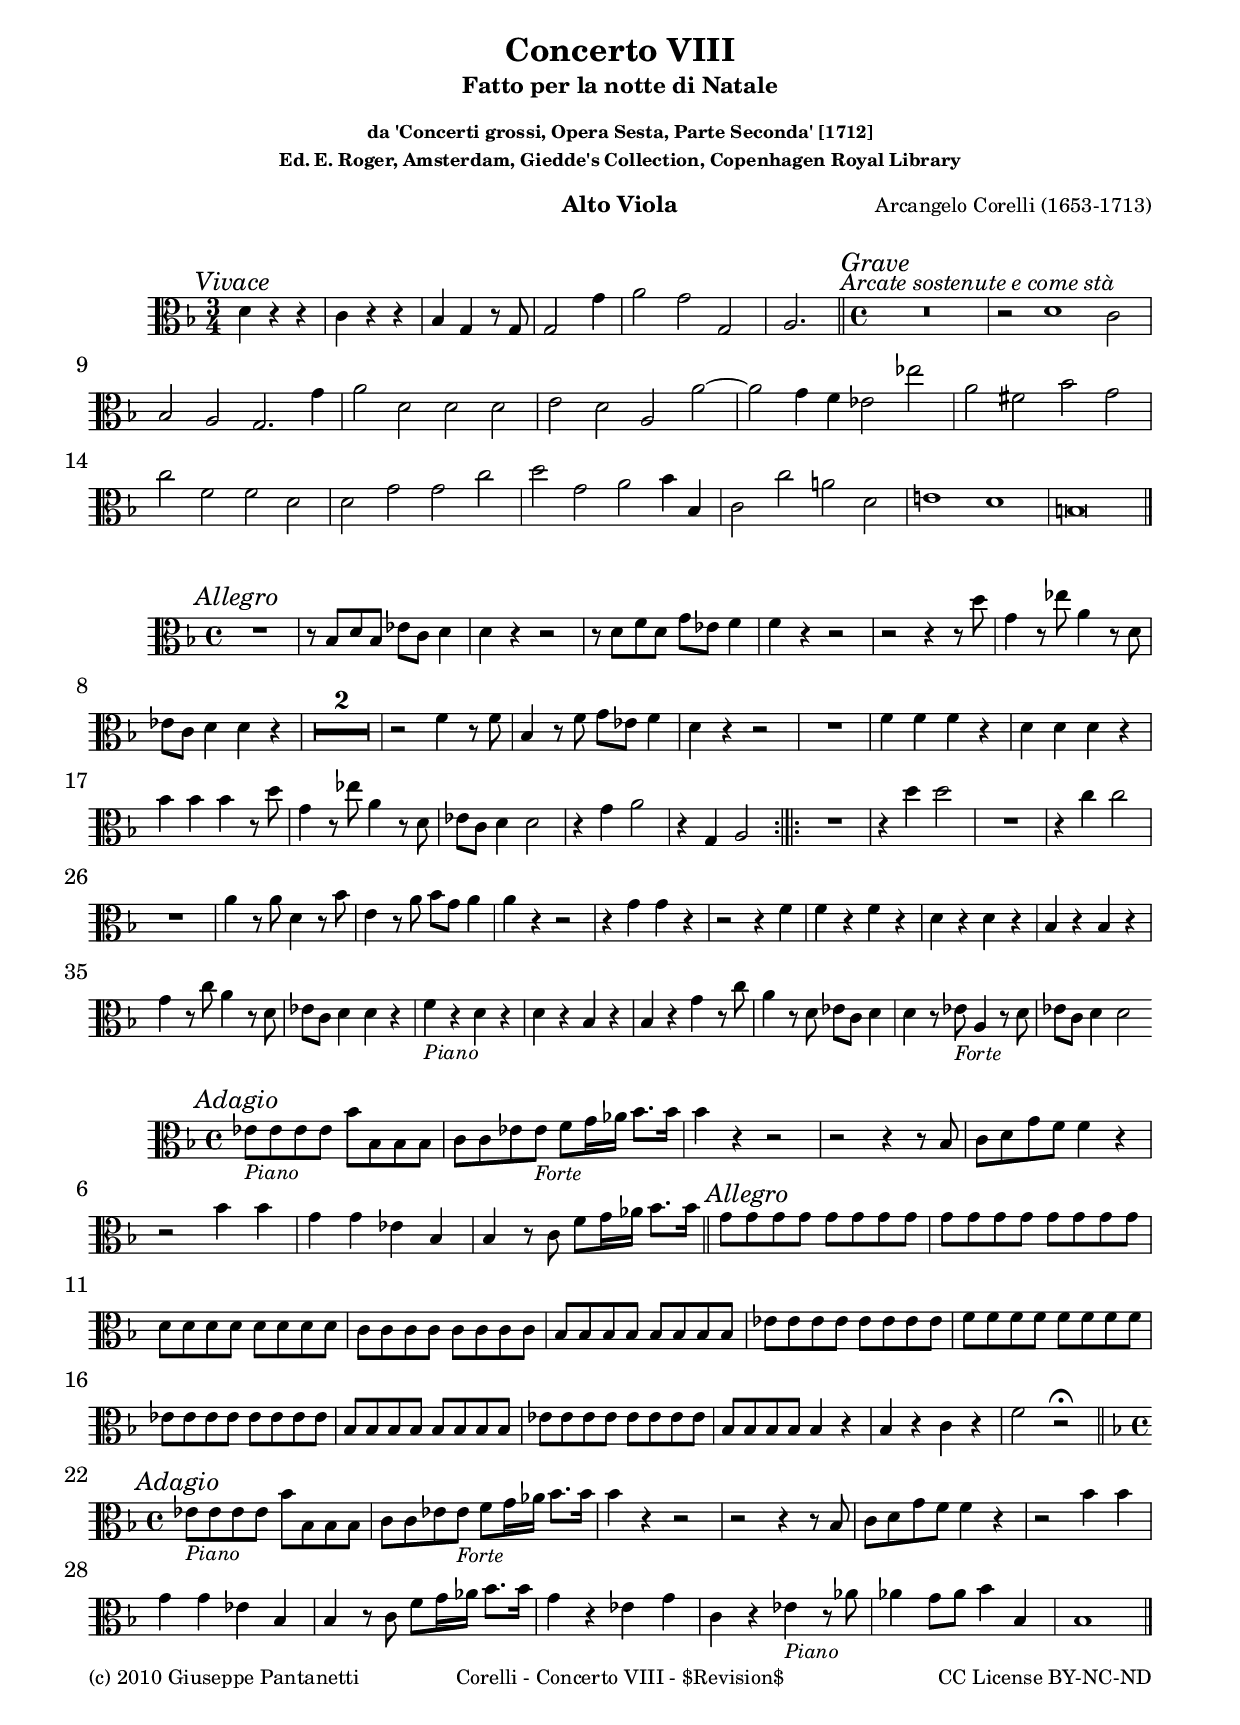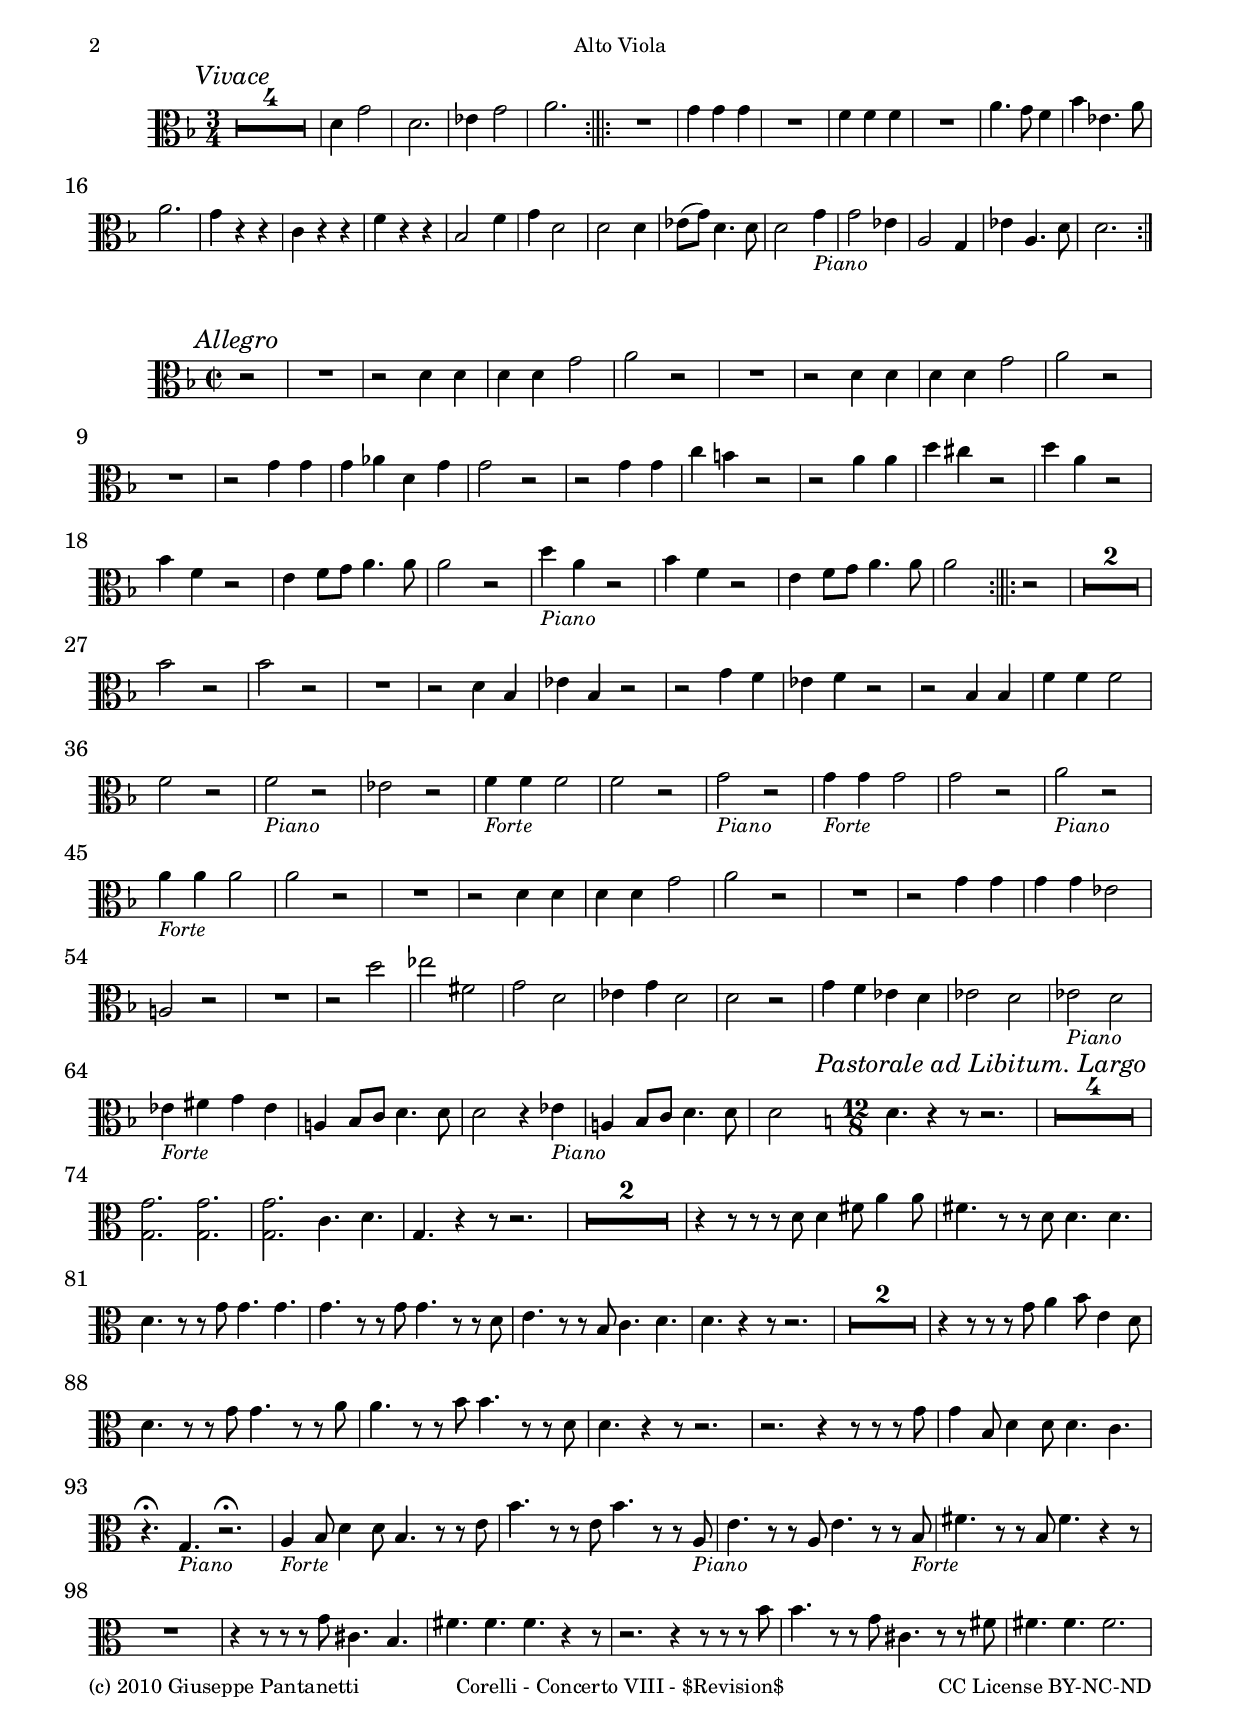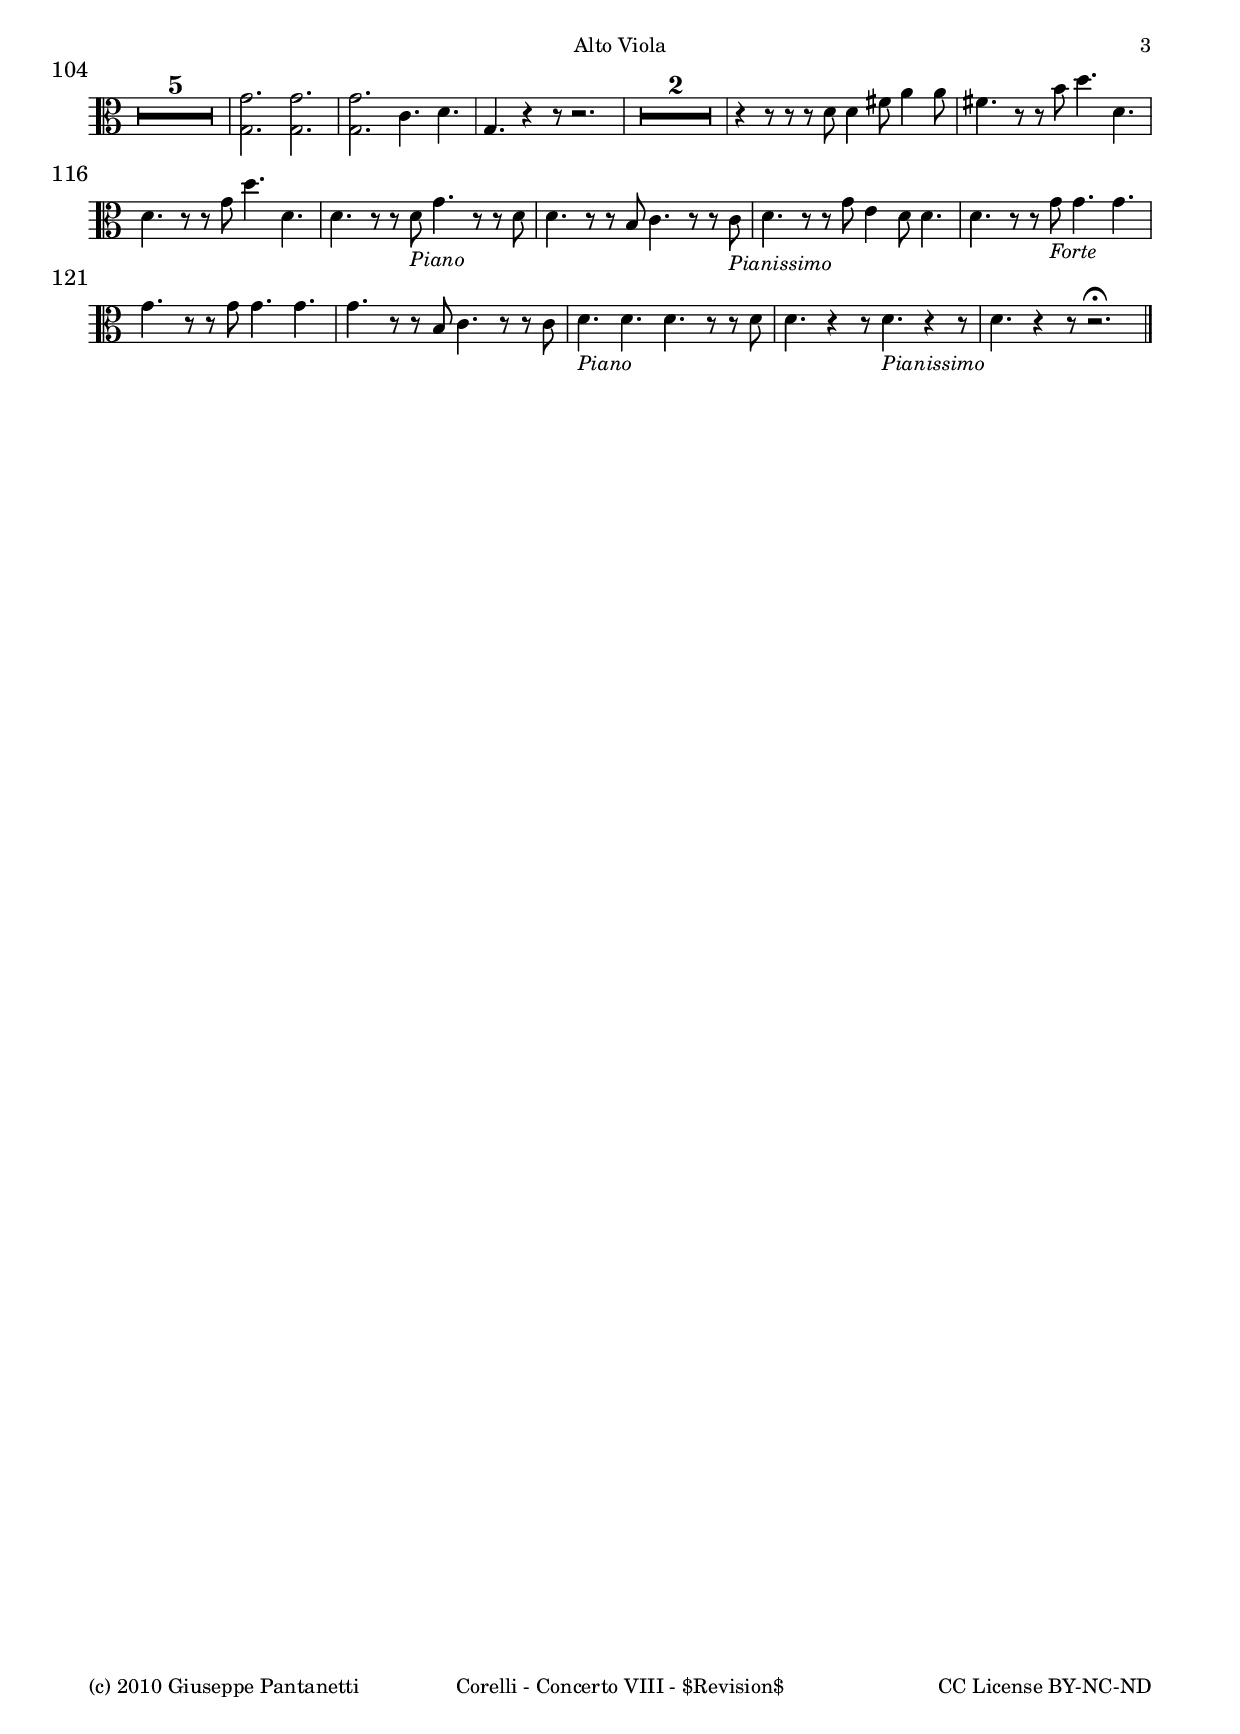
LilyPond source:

\include "corelli_viii_header.ly"
\include "corelli_viii_utilities.ly"
%#(set-global-staff-size 16.8)
#(set-global-staff-size 17.6)
%#(set-global-staff-size 17)

\paper  {
	auto-first-page-number = ##t
  # (define page-breaking ly:page-turn-breaking)
}

\layout {
	\context { \Score skipBars = ##t }
}

vlavivace = \relative c' { 
	\global
	\time 3/4
	\key d \minor
	\clef alto

	d4 r r |
	c r r |
	bes g r8 g |
	g2 g'4 |
	\set Score.measureLength = #(ly:make-moment 6 4)
	a2 g g, |
	\set Score.measureLength = #(ly:make-moment 3 4)
	a2. |
}

vlagrave = \relative c' { 
	\global
	\clef alto
	\time 4/4
	\set Score.measureLength = #(ly:make-moment 4 2)

	R\breve |
	r2 d1 c2 |
	bes a g2. g'4|
	a2 d, d d |
	e d a a'~ |
	a g4 f ees2 ees' |
	
	a, fis bes g | 
	c f, f d |
	d g g c |
	d g, a bes4 bes, |
	c2 c' a! d, |
	e!1 d |
	b\breve | \bar "|."
}

vlaallegro = \relative c' { 
	\global
	\clef alto
	\key d \minor
	\time 4/4
	\set Score.measureLength = #(ly:make-moment 4 4)
	
	R1 |
	r8 bes d bes ees c d4 |
	d r r2 |
	r8 d f d g ees f4 |
	f r r2 |
	r2 r4 r8 d' |
	g,4 r8 ees'8 a,4 r8 d, |
	ees c d4 d r4 |
	R1*2 |
	r2 f4 r8 f|
	bes,4 r8 f' g ees f4 |
	d r r2 |
	R1 |
	f4 f f r |
	d d d r |
	bes' bes bes r8 d |
	g,4 r8 ees' a,4 r8 d, |
	ees c d4 d2 |
	r4 g4 a2 |
	r4 g,4 a2 | \bar ":|.|:"

	R1 |
	r4 d'4 d2 |
	R1 |
	r4 c4 c2 |
	R1 |
	a4 r8 a d,4 r8 bes' |
	e,4 r8 a bes g a4 |

	a4 r r2 |
	r4 g g r |
	r2 r4 f |
	f r f r |	
	d r d r |
	bes r bes r |
	g' r8 c a4 r8 d, |
	ees c d4 d r4 |
	f_\piano r d r |

	d r bes r |
	bes r g' r8 c |
	a4 r8 d, ees c d4 |
	d r8 ees_\forte a,4 r8 d |
	ees c d4 d2 | \bar ":|"
}

vlaadagio = \relative c' { 
	\global
	\clef alto
	\key d \minor
	\time 4/4

	ees8_\piano ees ees ees bes' bes, bes bes |
	c c ees ees_\forte f g16 aes bes8. bes16 |
	bes4 r r2 |
	r r4 r8 bes,8 |
	c d g f f4 r |
	r2 bes4 bes |
	g g ees bes |
	bes r8 c f g16 aes bes8. bes16 |
}

vlaallegroII = \relative c' { 
	\global
	\clef alto

	\repeat unfold 16 {g'8} |
	\repeat unfold 8{d8} |
	\repeat unfold 8 {c8} |
	\repeat unfold 8 {bes8} |

	\repeat unfold 8 {ees8} |
	\repeat unfold 8 {f8} |
	\repeat unfold 8 {ees8} |
	\repeat unfold 8 {bes8} |
	\repeat unfold 8 {ees8} |
	\repeat unfold 4 {bes8} bes4 r |
	bes r c r |
	f2 r\fermata |
}

vlaadagioII = \relative c' {
	\vlaadagio 
	g'4 r ees g |
	c, r ees_\piano r8 aes |
	aes4 g8 aes bes4 bes, |
	bes1 | \bar "|."
}

vlavivaceII = \relative c' { 
	\global
	\clef alto
	\key d \minor
	\time 3/4

	R2.*4 |
	d4 g2 |
	d2. |

	ees4 g2 |
	a2. | \bar ":|.|:"
	R2. |
	g4 g g |
	R2. |
	f4 f f |
	R2. |
	a4. g8 f4 |
	bes4 ees,4. a8 |
	a2. |
	g4 r r|
	c,4 r r |
	f r r |
	bes,2 f'4|
	g d2 |
	d2 d4|
	ees8( g) d4. d8 |
	d2 g4_\piano|
	g2 ees4|
	a,2 g4 |
	ees'4 a,4. d8 |
	d2. | \bar ":|.|:"
}

vlaallegroIII = \relative c' {
	\global
	\clef alto
	\key d \minor
	\time 2/2

	\partial 4*2 \repeat unfold 2 { r2 |
	R1 |
	r2 d4 d |
	d d g2 |
	a2 } r2 |
	R1 |
	r2 g4 g |
	g aes d, g |
	g2 r2 |
	r2 g4 g |
	c b r2 |
	r2 a4 a |
	d cis 
	<<{\repeat unfold 2 {r2 | d4 a r2 | bes4 f r2 | e4 f8 g a4. a8 | a2}}{s2 | s1*4 | s2_\piano s2 | s1*2 | s2 }>>
	\bar ":|.|:"

	r2 | R1*2 |
	bes2 r |
	bes r |
	R1 |
	r2 d,4 bes |
	ees bes r2 |
	r g'4 f |
	ees f r2 |
	r bes,4 bes |
	f' f f2 |
	f2 r |
	f_\piano r |
	ees r |
	f4_\forte f f2 |
	f r |
	g_\piano r |
	g4_\forte g g2 |
	g r |
	a_\piano r |
	a4_\forte a a2 |
	a r |
	R1 |
	r2 d,4 d |
	d d g2 |
	a r |
	R1*1 |
	r2 g4 g |
	g g ees2 |
	a,! r2 |
	R1*1 |
	r2 d'2 |
	ees fis, |
	g d |
	ees4 g d2 |
	d r |
	g4 f ees d |
	ees2 d |
	ees_\piano d |
	ees4_\forte fis g ees |
	a,! bes8 c d4. d8 |
	d2 r4 ees_\piano |
	a,! bes8 c d4. d8 |
	\set Score.measureLength = #(ly:make-moment 2 4)
        d2 \bar ":|" 
}

vlapastorale = \relative c' {
	\global
	\clef alto
	\key c \major
	\time 12/8

	d4. r4 r8 r2. |
	R1.*4 |
	\repeat unfold 3 <<{g2.}{g,2.}>> c4. d | 
	g, r4 r8 r2. |
	R1.*2 |
	r4 r8 r8 r d' 

	d4 fis8 a4 a8 |
	fis4. r8 r d d4. d |
	d r8 r g g4. g |
	g r8 r g g4. r8 r d |
	e4. r8 r b c4. d |
	d r4 r8 r2. |
	R1.*2 |
	r4 r8 r8 r g a4 b8 e,4 d8 |

	d4. r8 r g g4. r8 r a |
	a4. r8 r b b4. r8 r d, |
	d4. r4 r8 r2. |
	r2. r4 r8 r8 r g |
	g4 b,8 d4 d8 d4. c |
	r4.^\fermata g4._\piano r2.^\fermata |
	a4_\forte b8 d4 d8 b4. r8 r e |

	b'4. r8 r e, b'4. r8 r a,_\piano |
	e'4. r8 r a, e'4. r8 r b_\forte |
	fis'4. r8 r b, fis'4. r4 r8 |
	R1. |
	r4 r8 r8 r g cis,4. b |
	fis' fis fis r4 r8 |
	r2. r4 r8 r8 r b |
	b4. r8 r g cis,4. r8 r fis |
	fis4. fis fis2. |
	R1.*5 |
	\repeat unfold 3 <<{g2.}{g,2.}>> c4. d |
	g, r4 r8 r2. |
	R1.*2 |
	r4 r8 r8 r d'
	d4 fis8 a4 a8 |
	fis4. r8 r b d4. d, |
	d r8 r g d'4. d, |
	d r8 r d_\piano g4. r8 r d |
	d4. r8 r b c4. r8 r c_\pianissimo |
	d4. r8 r g e4 d8 d4. |
	
	d4. r8 r g_\forte g4. g |
	g r8 r g  g4. g |
	g r8 r b, c4. r8 r c |
	d4._\piano d d r8 r d |
	d4. r4 r8 d4._\pianissimo r4 r8 |
	d4. r4 r8 r2.^\fermata | \bar "|."
}


\header { instrument = "Alto Viola" }

\book {
	\score { { \new Staff 
		\vivace \vlavivace \bar "||"
		\grave  \vlagrave 
	} }
	\score { { \new Staff
		\allegro \vlaallegro
	} }
	\score { { \new Staff
		\adagio \vlaadagio \bar "||"
		\allegro \vlaallegroII \bar "||"
		\adagio \vlaadagioII
	} }
	\score { { \new Staff
		\vivace \vlavivaceII
	} }
	\score { { \new Staff
		\allegro \vlaallegroIII 
		\pastorale \vlapastorale 
	} }
}


